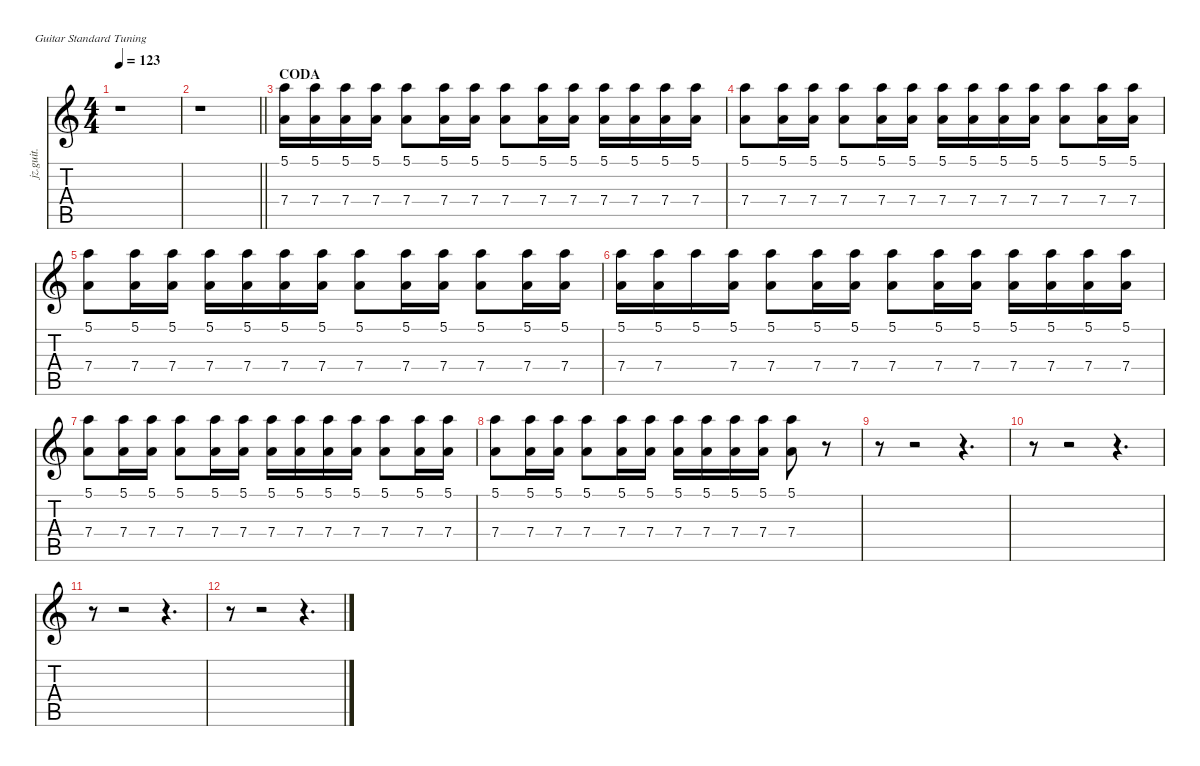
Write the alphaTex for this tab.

\defaultSystemsLayout 4
\hideDynamics
\bracketExtendMode nobrackets
\otherSystemsTrackNameOrientation horizontal
\track ("Guitar 2" "jz.guit.") {instrument electricguitarjazz}
\staff {score tabs}
\tuning (E4 B3 G3 D3 A2 E2)
\ts (4 4)
\tempo 123
\clef g2
\ks c
r.1{dy ff beam Down} |
\barLineRight lightlight
r.1{beam Down} |
\section ("" "CODA")
(5.1 7.4).16{beam Down} (5.1 7.4).16{dy mf beam Down} (5.1 7.4).16{dy f beam Down} (5.1 7.4).16{dy ff beam Down} (5.1 7.4).8{dy f beam Down} (5.1 7.4).16{beam Down} (5.1 7.4).16{dy mf beam Down} (5.1 7.4).8{dy f beam Down} (5.1 7.4).16{beam Down} (5.1 7.4).16{dy mf beam Down} (5.1 7.4).16{dy f beam Down} (5.1 7.4).16{dy mf beam Down} (5.1 7.4).16{dy f beam Down} (5.1 7.4).16{dy mf beam Down} |
(5.1 7.4).8{dy f beam Down} (5.1 7.4).16{beam Down} (5.1 7.4).16{dy mf beam Down} (5.1 7.4).8{dy f beam Down} (5.1 7.4).16{beam Down} (5.1 7.4).16{dy mf beam Down} (5.1 7.4).16{dy f beam Down} (5.1 7.4).16{dy ff beam Down} (5.1 7.4).16{beam Down} (5.1 7.4).16{dy f beam Down} (5.1 7.4).8{beam Down} (5.1 7.4).16{dy mf beam Down} (5.1 7.4).16{dy ff beam Down} |
(5.1 7.4).8{beam Down} (5.1 7.4).16{dy mf beam Down} (5.1 7.4).16{beam Down} (5.1 7.4).16{dy ff beam Down} (5.1 7.4).16{beam Down} (5.1 7.4).16{dy mf beam Down} (5.1 7.4).16{dy f beam Down} (5.1 7.4).8{beam Down} (5.1 7.4).16{dy mf beam Down} (5.1 7.4).16{beam Down} (5.1 7.4).8{dy f beam Down} (5.1 7.4).16{beam Down} (5.1 7.4).16{dy mf beam Down} |
(5.1 7.4).16{dy f beam Down} (5.1 7.4).16{dy ff beam Down} 5.1.16{dy f beam Down} (5.1 7.4).16{beam Down} (5.1 7.4).8{dy ff beam Down} (5.1 7.4).16{dy f beam Down} (5.1 7.4).16{beam Down} (5.1 7.4).8{beam Down} (5.1 7.4).16{dy mf beam Down} (5.1 7.4).16{beam Down} (5.1 7.4).16{dy f beam Down} (5.1 7.4).16{dy ff beam Down} (5.1 7.4).16{dy f beam Down} (5.1 7.4).16{beam Down} |
(5.1 7.4).8{dy ff beam Down} (5.1 7.4).16{dy mf beam Down} (5.1 7.4).16{dy f beam Down} (5.1 7.4).8{beam Down} (5.1 7.4).16{dy mf beam Down} (5.1 7.4).16{beam Down} (5.1 7.4).16{dy f beam Down} (5.1 7.4).16{dy mf beam Down} (5.1 7.4).16{dy f beam Down} (5.1 7.4).16{beam Down} (5.1 7.4).8{beam Down} (5.1 7.4).16{dy mf beam Down} (5.1 7.4).16{beam Down} |
(5.1 7.4).8{dy f beam Down} (5.1 7.4).16{dy mf beam Down} (5.1 7.4).16{beam Down} (5.1 7.4).8{dy f beam Down} (5.1 7.4).16{dy mf beam Down} (5.1 7.4).16{beam Down} (5.1 7.4).16{beam Down} (5.1 7.4).16{beam Down} (5.1 7.4).16{dy f beam Down} (5.1 7.4).16{beam Down} (5.1 7.4).8{dy mf beam Down} r.8{beam Down} |
r.8{beam Down} r.2{beam Down} r.4{d beam Down} |
r.8{beam Down} r.2{beam Down} r.4{d beam Down} |
r.8{beam Down} r.2{beam Down} r.4{d beam Down} |
r.8{beam Down} r.2{beam Down} r.4{d beam Down}
